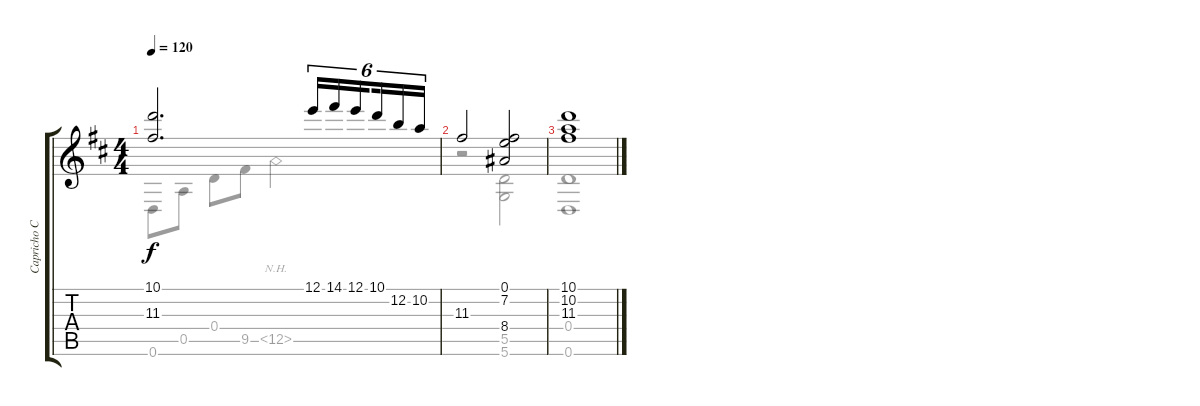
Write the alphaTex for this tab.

\track ("Capricho Catalan - Isaac Albeniz" "Capricho C") {instrument acousticguitarnylon}
\staff {score tabs}
\tuning (E4 B3 G3 D3 A2 D2) {hide}
\voice
\ts (4 4)
\tempo 120
\clef g2
\ks d
(10.1 11.3).2{d dy f} 12.1.16{tu (6 4)} 14.1.16{tu (6 4)} 12.1.16{tu (6 4) beam splitsecondary} 10.1.16{tu (6 4)} 12.2.16{tu (6 4)} 10.2.16{tu (6 4)} |
11.3.2 (0.1 7.2 8.4).2 |
(10.1 10.2 11.3).1
\voice
\clef g2
\ottava regular
\simile none
\ks d
0.6.8{dy f} 0.5.8 0.4.8 9.5.8 12.5{nh}.2 |
r.2 (5.5 5.6).2 |
(0.4 0.6).1
